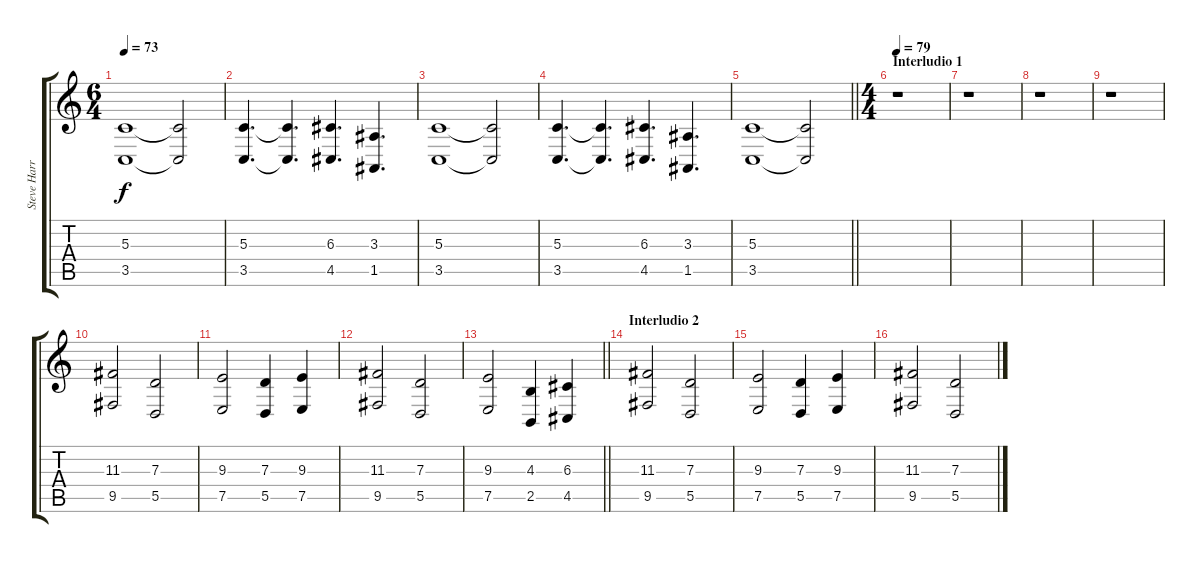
\track ("Steve Harris (Teclado)" "Steve Harr") {instrument stringensemble1}
\staff {score tabs}
\tuning (E4 B3 G3 D3 A2 E2) {hide}
\ts (6 4)
\tempo 73
\clef g2
\ks c
(5.3 3.5).1{dy f} (5.3{t} 3.5{t}).2 |
(5.3 3.5).4{d} (5.3{t} 3.5{t}).4{d} (6.3 4.5).4{d} (3.3 1.5).4{d} |
(5.3 3.5).1 (5.3{t} 3.5{t}).2 |
(5.3 3.5).4{d} (5.3{t} 3.5{t}).4{d} (6.3 4.5).4{d} (3.3 1.5).4{d} |
\barLineRight lightlight
(5.3 3.5).1 (5.3{t} 3.5{t}).2 |
\ts (4 4)
\section ("" "Interludio 1")
\tempo 79
r.1 |
r.1 |
r.1 |
r.1 |
(11.3 9.5).2 (7.3 5.5).2 |
(9.3 7.5).2 (7.3 5.5).4 (9.3 7.5).4 |
(11.3 9.5).2 (7.3 5.5).2 |
\barLineRight lightlight
(9.3 7.5).2 (4.3 2.5).4 (6.3 4.5).4 |
\section ("" "Interludio 2")
(11.3 9.5).2 (7.3 5.5).2 |
(9.3 7.5).2 (7.3 5.5).4 (9.3 7.5).4 |
(11.3 9.5).2 (7.3 5.5).2
